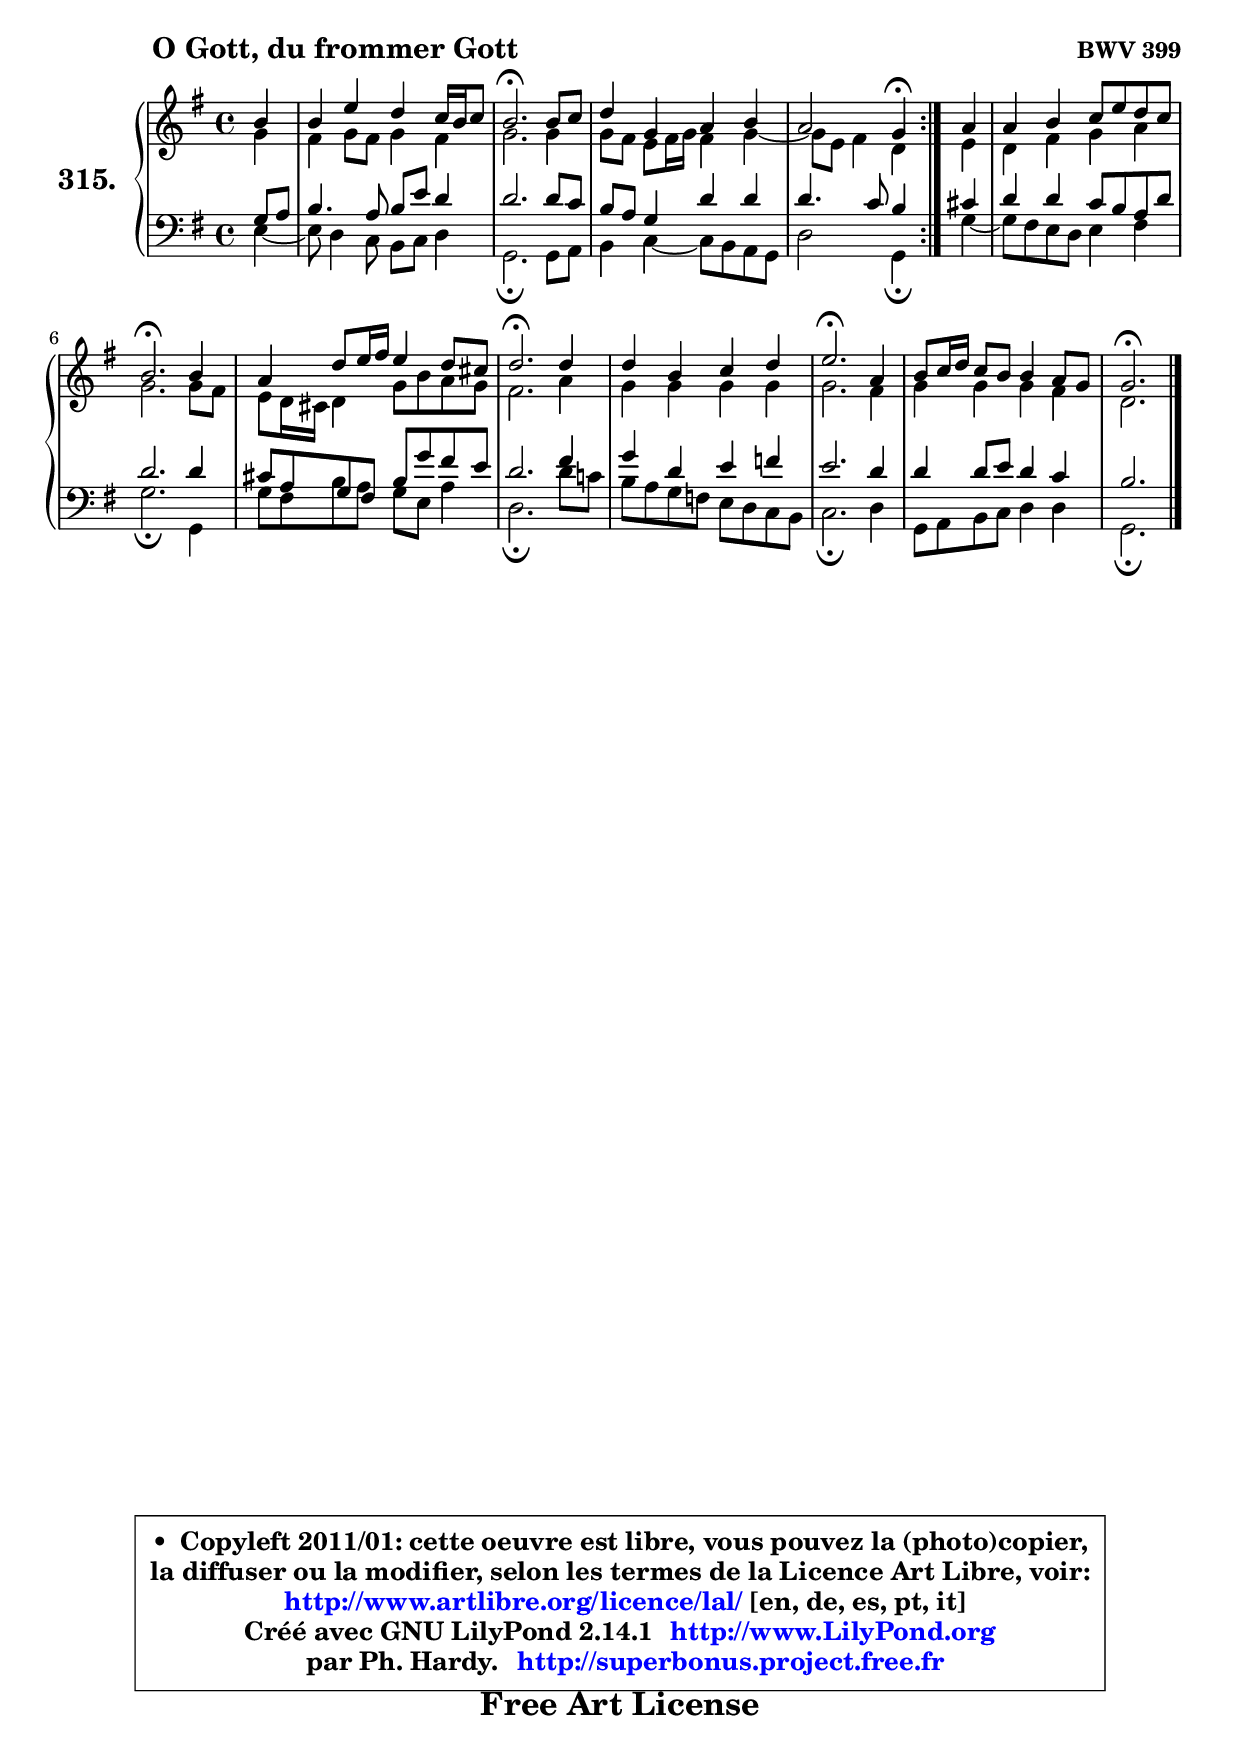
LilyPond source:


\version "2.14.1"

    \paper {
%	system-system-spacing #'padding = #0.1
%	score-system-spacing #'padding = #0.1
%	ragged-bottom = ##f
%	ragged-last-bottom = ##f
	}

    \header {
      opus = \markup { \bold "BWV 399" }
      piece = \markup { \hspace #9 \fontsize #2 \bold "O Gott, du frommer Gott" }
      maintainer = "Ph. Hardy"
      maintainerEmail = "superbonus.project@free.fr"
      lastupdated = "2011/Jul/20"
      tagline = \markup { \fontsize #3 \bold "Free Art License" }
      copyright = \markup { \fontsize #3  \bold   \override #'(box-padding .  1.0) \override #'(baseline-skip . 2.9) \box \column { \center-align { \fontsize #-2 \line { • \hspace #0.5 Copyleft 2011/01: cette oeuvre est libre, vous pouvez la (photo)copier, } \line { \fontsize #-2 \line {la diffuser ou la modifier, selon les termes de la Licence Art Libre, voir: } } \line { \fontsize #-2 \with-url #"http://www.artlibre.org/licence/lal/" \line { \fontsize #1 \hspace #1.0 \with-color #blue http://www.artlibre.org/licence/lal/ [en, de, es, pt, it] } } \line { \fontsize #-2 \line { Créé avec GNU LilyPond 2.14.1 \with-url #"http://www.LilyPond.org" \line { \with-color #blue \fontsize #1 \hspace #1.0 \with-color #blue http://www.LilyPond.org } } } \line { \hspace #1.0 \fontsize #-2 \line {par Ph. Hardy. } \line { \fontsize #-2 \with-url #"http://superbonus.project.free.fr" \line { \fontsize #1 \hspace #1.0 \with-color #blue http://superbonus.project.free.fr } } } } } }

	  }

  guidemidi = {
	\repeat volta 2 {
        r4 |
        R1 |
        \tempo 4 = 40 r2. \tempo 4 = 78 r4 |
        R1 |
        r2 \tempo 4 = 30 r4 \tempo 4 = 78 } %fin du repeat
        r4 |
        R1 |
        \tempo 4 = 40 r2. \tempo 4 = 78 r4 |
        R1 |
        \tempo 4 = 40 r2. \tempo 4 = 78 r4 |
        R1 |
        \tempo 4 = 40 r2. \tempo 4 = 78 r4 |
        R1 |
        \tempo 4 = 40 r2. 
	}

  upper = {
	\time 4/4
	\key g \major
	\clef treble
	\partial 4
	\voiceOne
	<< { 
	% SOPRANO
	\set Voice.midiInstrument = "acoustic grand"
	\relative c'' {
	\repeat volta 2 {
        b4 |
        b4 e d c16 b c8 |
        b2.\fermata b8 c |
        d4 g, a b |
        a2 g4\fermata } %fin du repeat
        a4 |
        a4 b c8 e d c |
        b2.\fermata b4 |
        a4 d8 e16 fis e4 d8 cis |
        d2.\fermata d4 |
        d4 b c d |
        e2.\fermata a,4 |
        b8 c16 d c8 b b4 a8 g |
        g2.\fermata
        \bar "|."
	} % fin de relative
	}

	\context Voice="1" { \voiceTwo 
	% ALTO
	\set Voice.midiInstrument = "acoustic grand"
	\relative c'' {
	\repeat volta 2 {
        g4 |
        fis4 g8 fis g4 fis |
        g2. g4 |
        g8 fis e fis16 g fis4 g4 ~ |
	g8 e8 fis4 d } %fin du repeat
        e4 |
        d4 fis g a |
        g2. g8 fis |
        e8 d16 cis d4 g8 b a g |
        fis2. a4 |
        g4 g g g |
        g2. fis4 |
        g4 g g fis |
        d2.
        \bar "|."
	} % fin de relative
	\oneVoice
	} >>
	}

    lower = {
	\time 4/4
	\key g \major
	\clef bass
	\partial 4
	\voiceOne
	<< { 
	% TENOR
	\set Voice.midiInstrument = "acoustic grand"
	\relative c' {
	\repeat volta 2 {
        g8 a |
        b4. a8 b e d4 |
        d2. d8 c |
        b8 a g4 d' d |
        d4. c8 b4 } %fin du repeat
        cis4 |
        d4 d c8 b a d |
        d2. d4 |
        cis8 a g8 fis b8 g' fis e |
        d2. fis4 |
        g4 d e f |
        e2. d4 |
        d4 d8 e d4 c |
        b2.
        \bar "|."
	} % fin de relative
	}
	\context Voice="1" { \voiceTwo 
	% BASS
	\set Voice.midiInstrument = "acoustic grand"
	\relative c {
	\repeat volta 2 {
        e4 ~ |
	e8 d4 c8 b c d4 |
        g,2.\fermata g8 a |
        b4 c4 ~ c8 b a g |
        d'2 g,4\fermata } %fin du repeat
        g'4 ~ |
	g8 fis8 e d e4 fis |
        g2.\fermata g,4 |
        g'8 fis b8 a g8 e a4 |
        d,2.\fermata d'8 c! |
        b8 a g f e d c b |
        c2.\fermata d4 |
        g,8 a b c d4 d |
        g,2.\fermata
        \bar "|."
	} % fin de relative
	\oneVoice
	} >>
	}


    \score { 

	\new PianoStaff <<
	\set PianoStaff.instrumentName = \markup { \bold \huge "315." }
	\new Staff = "upper" \upper
	\new Staff = "lower" \lower
	>>

    \layout {
%	ragged-last = ##f
	   }

         } % fin de score

  \score {
    \unfoldRepeats { << \guidemidi \upper \lower >> }
    \midi {
    \context {
     \Staff
      \remove "Staff_performer"
               }

     \context {
      \Voice
       \consists "Staff_performer"
                }

     \context { 
      \Score
      tempoWholesPerMinute = #(ly:make-moment 78 4)
		}
	    }
	}

